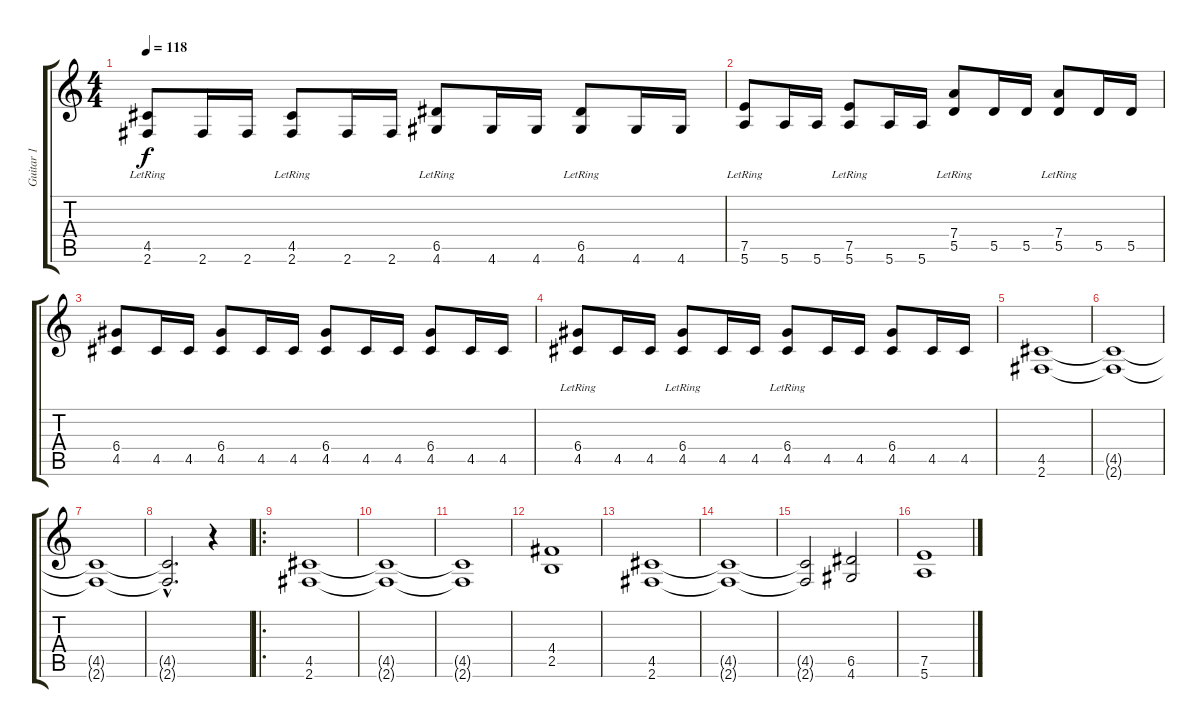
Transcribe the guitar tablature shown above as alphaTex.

\track ("Guitar 1" "Guitar 1") {instrument distortionguitar}
\staff {score tabs}
\tuning (E4 B3 G3 D3 A2 E2) {hide}
\ts (4 4)
\tempo 118
\clef g2
\ks c
(4.5{lr} 2.6).8{dy f} 2.6.16 2.6.16 (4.5{lr} 2.6).8 2.6.16 2.6.16 (6.5{lr} 4.6).8 4.6.16 4.6.16 (6.5{lr} 4.6).8 4.6.16 4.6.16 |
(7.5{lr} 5.6).8 5.6.16 5.6.16 (7.5{lr} 5.6).8 5.6.16 5.6.16 (7.4{lr} 5.5).8 5.5.16 5.5.16 (7.4{lr} 5.5).8 5.5.16 5.5.16 |
(6.4 4.5).8 4.5.16 4.5.16 (6.4 4.5).8 4.5.16 4.5.16 (6.4 4.5).8 4.5.16 4.5.16 (6.4 4.5).8 4.5.16 4.5.16 |
(6.4{lr} 4.5).8 4.5.16 4.5.16 (6.4{lr} 4.5).8 4.5.16 4.5.16 (6.4{lr} 4.5).8 4.5.16 4.5.16 (6.4 4.5).8 4.5.16 4.5.16 |
(4.5 2.6).1 |
(4.5{t} 2.6{t}).1 |
(4.5{t} 2.6{t}).1 |
(4.5{hac t} 2.6{hac t}).2{d} r.4 |
\ro
(4.5 2.6).1 |
(4.5{t} 2.6{t}).1 |
(4.5{t} 2.6{t}).1 |
(4.4 2.5).1 |
(4.5 2.6).1 |
(4.5{t} 2.6{t}).1 |
(4.5{t} 2.6{t}).2 (6.5 4.6).2 |
(7.5 5.6).1
